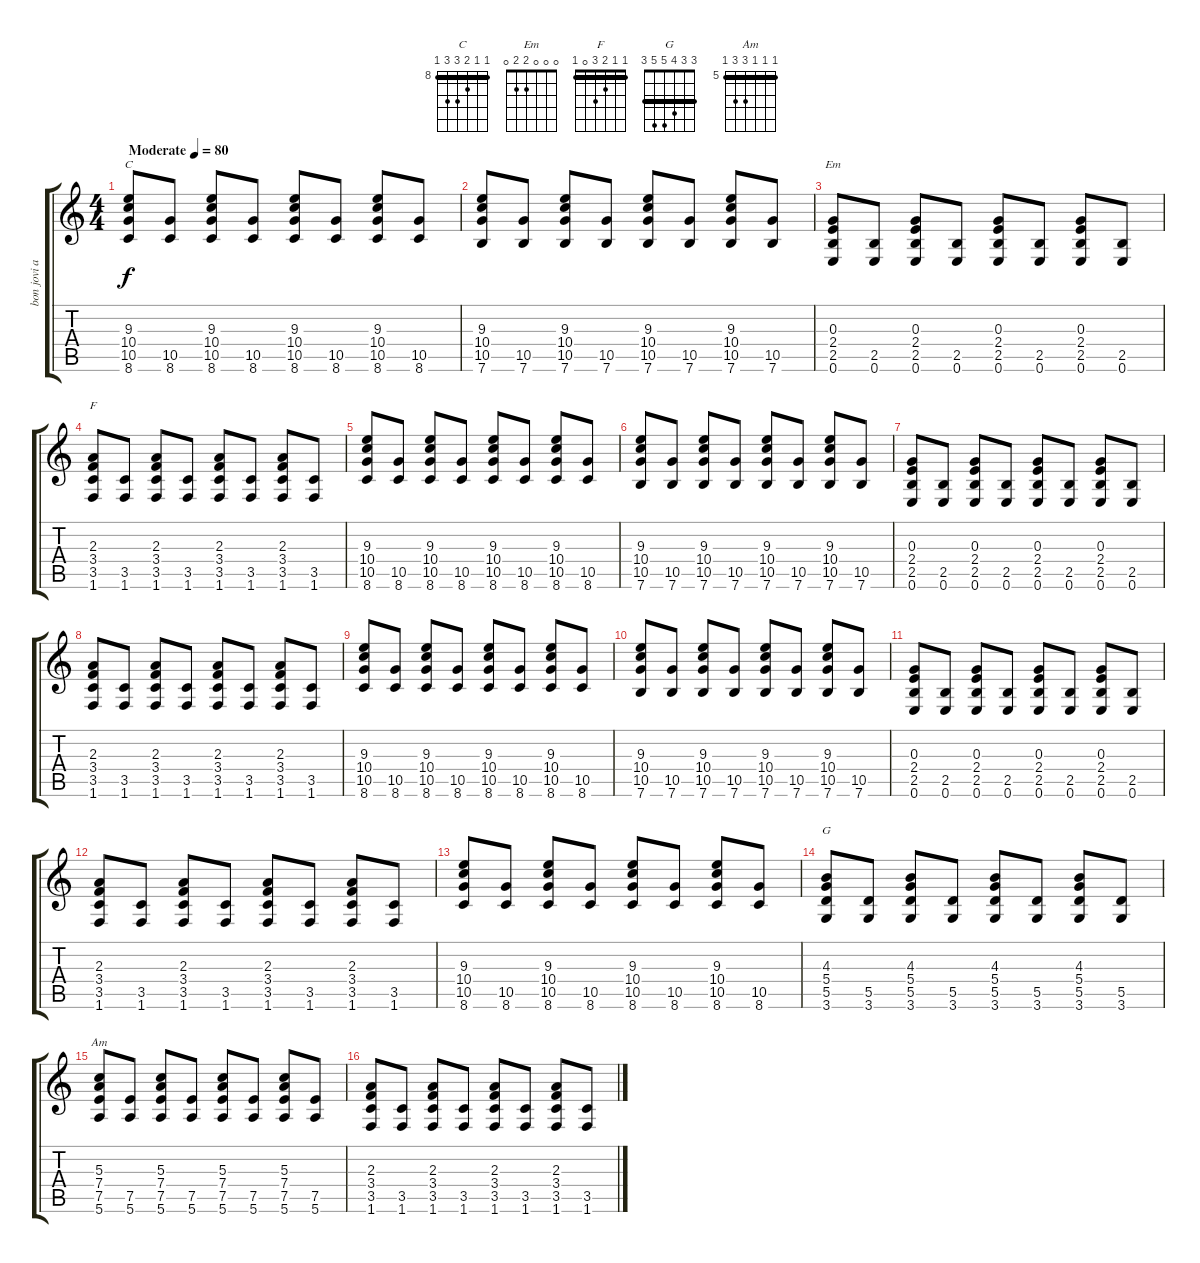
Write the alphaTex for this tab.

\track ("bon jovi acustic" "bon jovi a") {instrument acousticguitarnylon}
\staff {score tabs}
\tuning (E4 B3 G3 D3 A2 E2) {hide}
\chord ("C" 8 8 9 10 10 8) {firstfret 8 barre 8}
\chord ("Em" 0 0 0 2 2 0)
\chord ("F" 1 1 2 3 0 1) {barre 1}
\chord ("G" 3 3 4 5 5 3) {barre 3}
\chord ("Am" 5 5 5 7 7 5) {firstfret 5 barre 5}
\ts (4 4)
\tempo (80 "Moderate")
\clef g2
\ks c
(9.3 10.4 10.5 8.6).8{ch "C" dy f instrument acousticguitarnylon} (10.5 8.6).8 (9.3 10.4 10.5 8.6).8 (10.5 8.6).8 (9.3 10.4 10.5 8.6).8 (10.5 8.6).8 (9.3 10.4 10.5 8.6).8 (10.5 8.6).8 |
(9.3 10.4 10.5 7.6).8 (10.5 7.6).8 (9.3 10.4 10.5 7.6).8 (10.5 7.6).8 (9.3 10.4 10.5 7.6).8 (10.5 7.6).8 (9.3 10.4 10.5 7.6).8 (10.5 7.6).8 |
(0.3 2.4 2.5 0.6).8{ch "Em"} (2.5 0.6).8 (0.3 2.4 2.5 0.6).8 (2.5 0.6).8 (0.3 2.4 2.5 0.6).8 (2.5 0.6).8 (0.3 2.4 2.5 0.6).8 (2.5 0.6).8 |
(2.3 3.4 3.5 1.6).8{ch "F"} (3.5 1.6).8 (2.3 3.4 3.5 1.6).8 (3.5 1.6).8 (2.3 3.4 3.5 1.6).8 (3.5 1.6).8 (2.3 3.4 3.5 1.6).8 (3.5 1.6).8 |
(9.3 10.4 10.5 8.6).8 (10.5 8.6).8 (9.3 10.4 10.5 8.6).8 (10.5 8.6).8 (9.3 10.4 10.5 8.6).8 (10.5 8.6).8 (9.3 10.4 10.5 8.6).8 (10.5 8.6).8 |
(9.3 10.4 10.5 7.6).8 (10.5 7.6).8 (9.3 10.4 10.5 7.6).8 (10.5 7.6).8 (9.3 10.4 10.5 7.6).8 (10.5 7.6).8 (9.3 10.4 10.5 7.6).8 (10.5 7.6).8 |
(0.3 2.4 2.5 0.6).8 (2.5 0.6).8 (0.3 2.4 2.5 0.6).8 (2.5 0.6).8 (0.3 2.4 2.5 0.6).8 (2.5 0.6).8 (0.3 2.4 2.5 0.6).8 (2.5 0.6).8 |
(2.3 3.4 3.5 1.6).8 (3.5 1.6).8 (2.3 3.4 3.5 1.6).8 (3.5 1.6).8 (2.3 3.4 3.5 1.6).8 (3.5 1.6).8 (2.3 3.4 3.5 1.6).8 (3.5 1.6).8 |
(9.3 10.4 10.5 8.6).8 (10.5 8.6).8 (9.3 10.4 10.5 8.6).8 (10.5 8.6).8 (9.3 10.4 10.5 8.6).8 (10.5 8.6).8 (9.3 10.4 10.5 8.6).8 (10.5 8.6).8 |
(9.3 10.4 10.5 7.6).8 (10.5 7.6).8 (9.3 10.4 10.5 7.6).8 (10.5 7.6).8 (9.3 10.4 10.5 7.6).8 (10.5 7.6).8 (9.3 10.4 10.5 7.6).8 (10.5 7.6).8 |
(0.3 2.4 2.5 0.6).8 (2.5 0.6).8 (0.3 2.4 2.5 0.6).8 (2.5 0.6).8 (0.3 2.4 2.5 0.6).8 (2.5 0.6).8 (0.3 2.4 2.5 0.6).8 (2.5 0.6).8 |
(2.3 3.4 3.5 1.6).8 (3.5 1.6).8 (2.3 3.4 3.5 1.6).8 (3.5 1.6).8 (2.3 3.4 3.5 1.6).8 (3.5 1.6).8 (2.3 3.4 3.5 1.6).8 (3.5 1.6).8 |
(9.3 10.4 10.5 8.6).8 (10.5 8.6).8 (9.3 10.4 10.5 8.6).8 (10.5 8.6).8 (9.3 10.4 10.5 8.6).8 (10.5 8.6).8 (9.3 10.4 10.5 8.6).8 (10.5 8.6).8 |
(4.3 5.4 5.5 3.6).8{ch "G"} (5.5 3.6).8 (4.3 5.4 5.5 3.6).8 (5.5 3.6).8 (4.3 5.4 5.5 3.6).8 (5.5 3.6).8 (4.3 5.4 5.5 3.6).8 (5.5 3.6).8 |
(5.3 7.4 7.5 5.6).8{ch "Am"} (7.5 5.6).8 (5.3 7.4 7.5 5.6).8 (7.5 5.6).8 (5.3 7.4 7.5 5.6).8 (7.5 5.6).8 (5.3 7.4 7.5 5.6).8 (7.5 5.6).8 |
(2.3 3.4 3.5 1.6).8 (3.5 1.6).8 (2.3 3.4 3.5 1.6).8 (3.5 1.6).8 (2.3 3.4 3.5 1.6).8 (3.5 1.6).8 (2.3 3.4 3.5 1.6).8 (3.5 1.6).8
